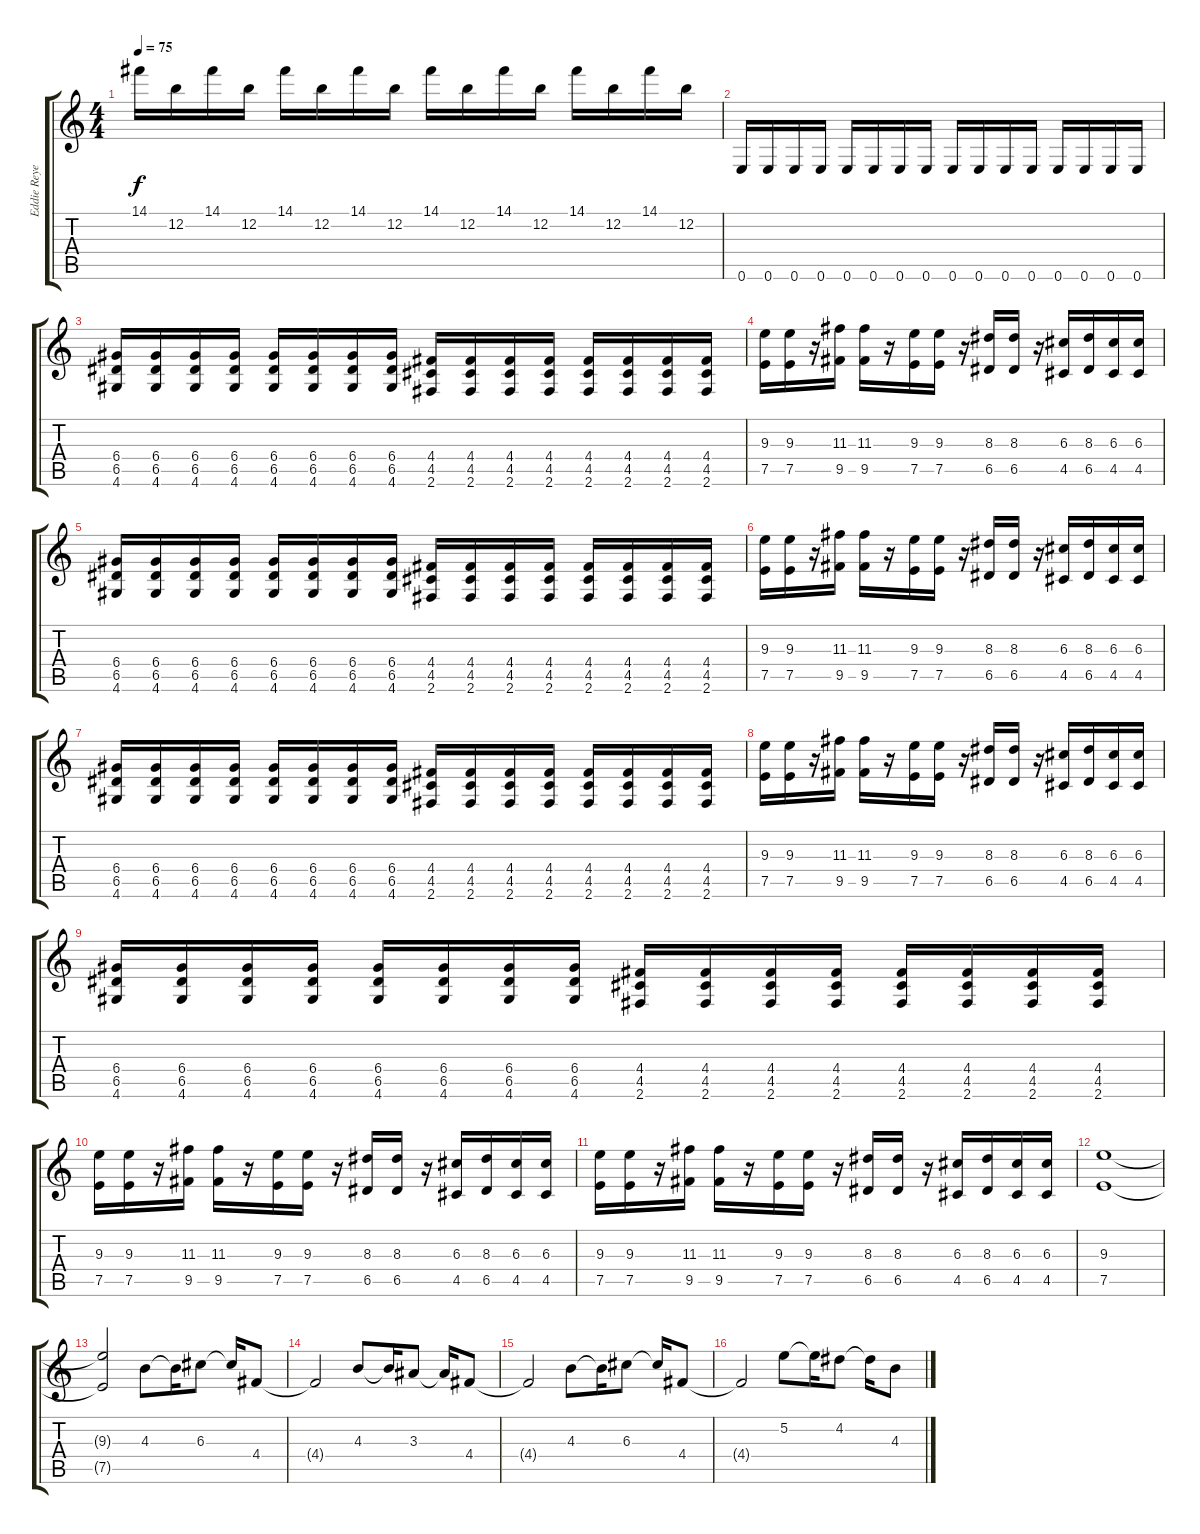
\track ("Eddie Reyes (Lead Guitar)" "Eddie Reye") {instrument distortionguitar}
\staff {score tabs}
\tuning (E4 B3 G3 D3 A2 E2) {hide}
\ts (4 4)
\tempo 75
\clef g2
\ks c
14.1.16{dy f} 12.2.16 14.1.16 12.2.16 14.1.16 12.2.16 14.1.16 12.2.16 14.1.16 12.2.16 14.1.16 12.2.16 14.1.16 12.2.16 14.1.16 12.2.16 |
0.6.16 0.6.16 0.6.16 0.6.16 0.6.16 0.6.16 0.6.16 0.6.16 0.6.16 0.6.16 0.6.16 0.6.16 0.6.16 0.6.16 0.6.16 0.6.16 |
(6.4 6.5 4.6).16 (6.4 6.5 4.6).16 (6.4 6.5 4.6).16 (6.4 6.5 4.6).16 (6.4 6.5 4.6).16 (6.4 6.5 4.6).16 (6.4 6.5 4.6).16 (6.4 6.5 4.6).16 (4.4 4.5 2.6).16 (4.4 4.5 2.6).16 (4.4 4.5 2.6).16 (4.4 4.5 2.6).16 (4.4 4.5 2.6).16 (4.4 4.5 2.6).16 (4.4 4.5 2.6).16 (4.4 4.5 2.6).16 |
(9.3 7.5).16 (9.3 7.5).16 r.16 (11.3 9.5).16 (11.3 9.5).16 r.16 (9.3 7.5).16 (9.3 7.5).16 r.16 (8.3 6.5).16 (8.3 6.5).16 r.16 (6.3 4.5).16 (8.3 6.5).16 (6.3 4.5).16 (6.3 4.5).16 |
(6.4 6.5 4.6).16 (6.4 6.5 4.6).16 (6.4 6.5 4.6).16 (6.4 6.5 4.6).16 (6.4 6.5 4.6).16 (6.4 6.5 4.6).16 (6.4 6.5 4.6).16 (6.4 6.5 4.6).16 (4.4 4.5 2.6).16 (4.4 4.5 2.6).16 (4.4 4.5 2.6).16 (4.4 4.5 2.6).16 (4.4 4.5 2.6).16 (4.4 4.5 2.6).16 (4.4 4.5 2.6).16 (4.4 4.5 2.6).16 |
(9.3 7.5).16 (9.3 7.5).16 r.16 (11.3 9.5).16 (11.3 9.5).16 r.16 (9.3 7.5).16 (9.3 7.5).16 r.16 (8.3 6.5).16 (8.3 6.5).16 r.16 (6.3 4.5).16 (8.3 6.5).16 (6.3 4.5).16 (6.3 4.5).16 |
(6.4 6.5 4.6).16 (6.4 6.5 4.6).16 (6.4 6.5 4.6).16 (6.4 6.5 4.6).16 (6.4 6.5 4.6).16 (6.4 6.5 4.6).16 (6.4 6.5 4.6).16 (6.4 6.5 4.6).16 (4.4 4.5 2.6).16 (4.4 4.5 2.6).16 (4.4 4.5 2.6).16 (4.4 4.5 2.6).16 (4.4 4.5 2.6).16 (4.4 4.5 2.6).16 (4.4 4.5 2.6).16 (4.4 4.5 2.6).16 |
(9.3 7.5).16 (9.3 7.5).16 r.16 (11.3 9.5).16 (11.3 9.5).16 r.16 (9.3 7.5).16 (9.3 7.5).16 r.16 (8.3 6.5).16 (8.3 6.5).16 r.16 (6.3 4.5).16 (8.3 6.5).16 (6.3 4.5).16 (6.3 4.5).16 |
(6.4 6.5 4.6).16 (6.4 6.5 4.6).16 (6.4 6.5 4.6).16 (6.4 6.5 4.6).16 (6.4 6.5 4.6).16 (6.4 6.5 4.6).16 (6.4 6.5 4.6).16 (6.4 6.5 4.6).16 (4.4 4.5 2.6).16 (4.4 4.5 2.6).16 (4.4 4.5 2.6).16 (4.4 4.5 2.6).16 (4.4 4.5 2.6).16 (4.4 4.5 2.6).16 (4.4 4.5 2.6).16 (4.4 4.5 2.6).16 |
(9.3 7.5).16 (9.3 7.5).16 r.16 (11.3 9.5).16 (11.3 9.5).16 r.16 (9.3 7.5).16 (9.3 7.5).16 r.16 (8.3 6.5).16 (8.3 6.5).16 r.16 (6.3 4.5).16 (8.3 6.5).16 (6.3 4.5).16 (6.3 4.5).16 |
(9.3 7.5).16 (9.3 7.5).16 r.16 (11.3 9.5).16 (11.3 9.5).16 r.16 (9.3 7.5).16 (9.3 7.5).16 r.16 (8.3 6.5).16 (8.3 6.5).16 r.16 (6.3 4.5).16 (8.3 6.5).16 (6.3 4.5).16 (6.3 4.5).16 |
(9.3 7.5).1 |
(9.3{t} 7.5{t}).2 4.3.8 4.3{t}.16 6.3.8 6.3{t}.16 4.4.8 |
4.4{t}.2 4.3.8 4.3{t}.16 3.3.8 3.3{t}.16 4.4.8 |
4.4{t}.2 4.3.8 4.3{t}.16 6.3.8 6.3{t}.16 4.4.8 |
4.4{t}.2 5.2.8 5.2{t}.16 4.2.8 4.2{t}.16 4.3.8
